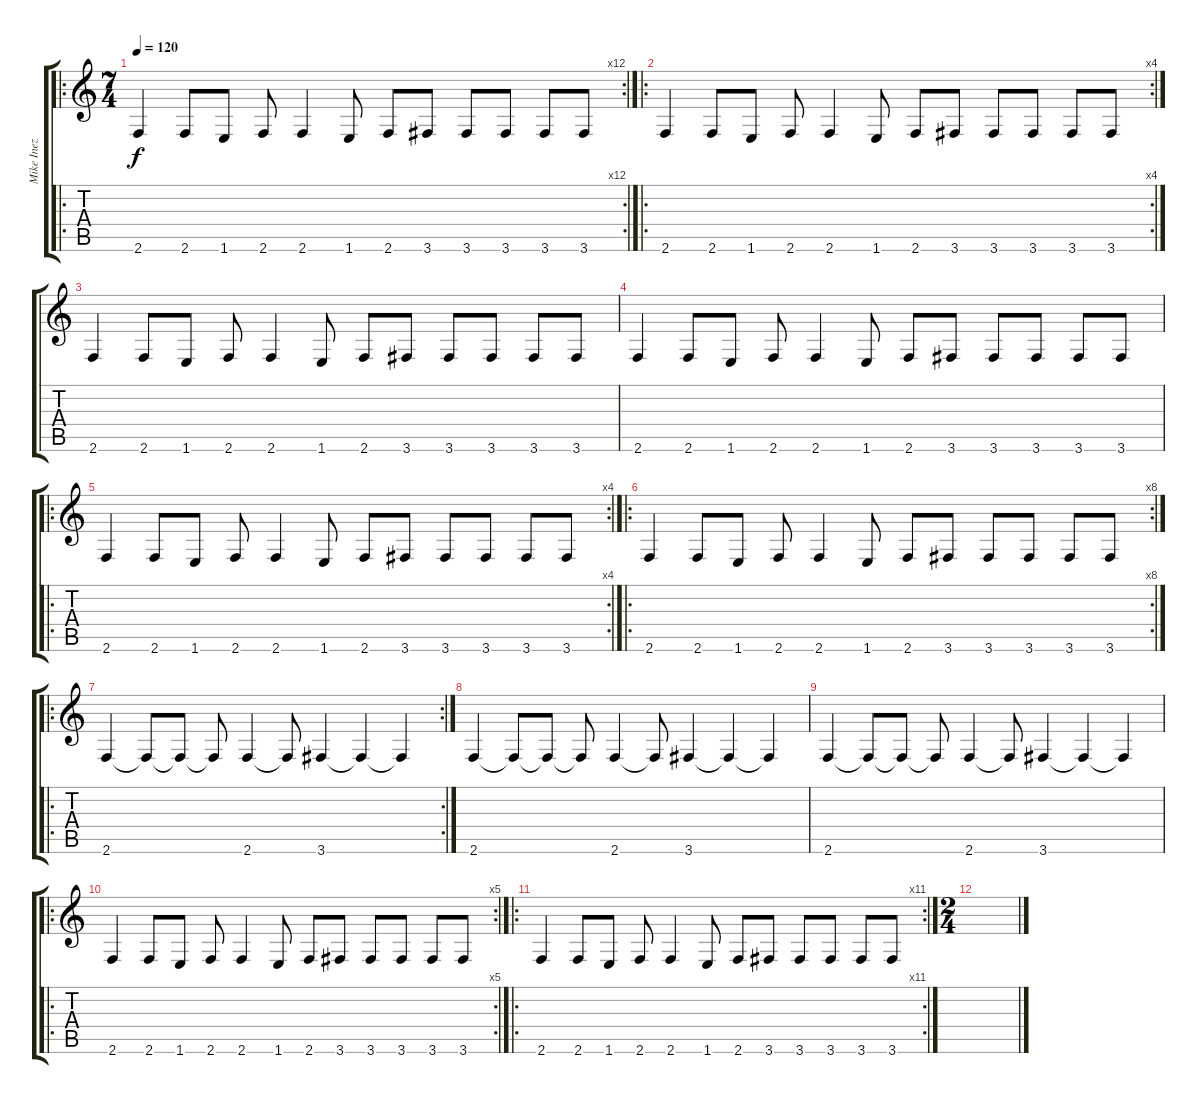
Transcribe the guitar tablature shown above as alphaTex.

\track ("Mike Inez" "Mike Inez") {instrument electricbasspick}
\staff {score tabs}
\tuning (Eb4 Bb3 Gb3 Db3 Ab2 Eb2) {hide}
\ro
\rc 12
\ts (7 4)
\tempo 120
\clef g2
\ks c
2.6.4{dy f instrument electricbasspick} 2.6.8 1.6.8 2.6.8 2.6.4 1.6.8 2.6.8 3.6.8 3.6.8 3.6.8 3.6.8 3.6.8 |
\ro
\rc 4
2.6.4 2.6.8 1.6.8 2.6.8 2.6.4 1.6.8 2.6.8 3.6.8 3.6.8 3.6.8 3.6.8 3.6.8 |
2.6.4 2.6.8 1.6.8 2.6.8 2.6.4 1.6.8 2.6.8 3.6.8 3.6.8 3.6.8 3.6.8 3.6.8 |
2.6.4 2.6.8 1.6.8 2.6.8 2.6.4 1.6.8 2.6.8 3.6.8 3.6.8 3.6.8 3.6.8 3.6.8 |
\ro
\rc 4
2.6.4 2.6.8 1.6.8 2.6.8 2.6.4 1.6.8 2.6.8 3.6.8 3.6.8 3.6.8 3.6.8 3.6.8 |
\ro
\rc 8
2.6.4 2.6.8 1.6.8 2.6.8 2.6.4 1.6.8 2.6.8 3.6.8 3.6.8 3.6.8 3.6.8 3.6.8 |
\ro
\rc 2
2.6.4 2.6{t}.8 2.6{t}.8 2.6{t}.8 2.6.4 2.6{t}.8 3.6.4 3.6{t}.4 3.6{t}.4 |
2.6.4 2.6{t}.8 2.6{t}.8 2.6{t}.8 2.6.4 2.6{t}.8 3.6.4 3.6{t}.4 3.6{t}.4 |
2.6.4 2.6{t}.8 2.6{t}.8 2.6{t}.8 2.6.4 2.6{t}.8 3.6.4 3.6{t}.4 3.6{t}.4 |
\ro
\rc 5
2.6.4 2.6.8 1.6.8 2.6.8 2.6.4 1.6.8 2.6.8 3.6.8 3.6.8 3.6.8 3.6.8 3.6.8 |
\ro
\rc 11
2.6.4 2.6.8 1.6.8 2.6.8 2.6.4 1.6.8 2.6.8 3.6.8 3.6.8 3.6.8 3.6.8 3.6.8 |
\ts (2 4)
